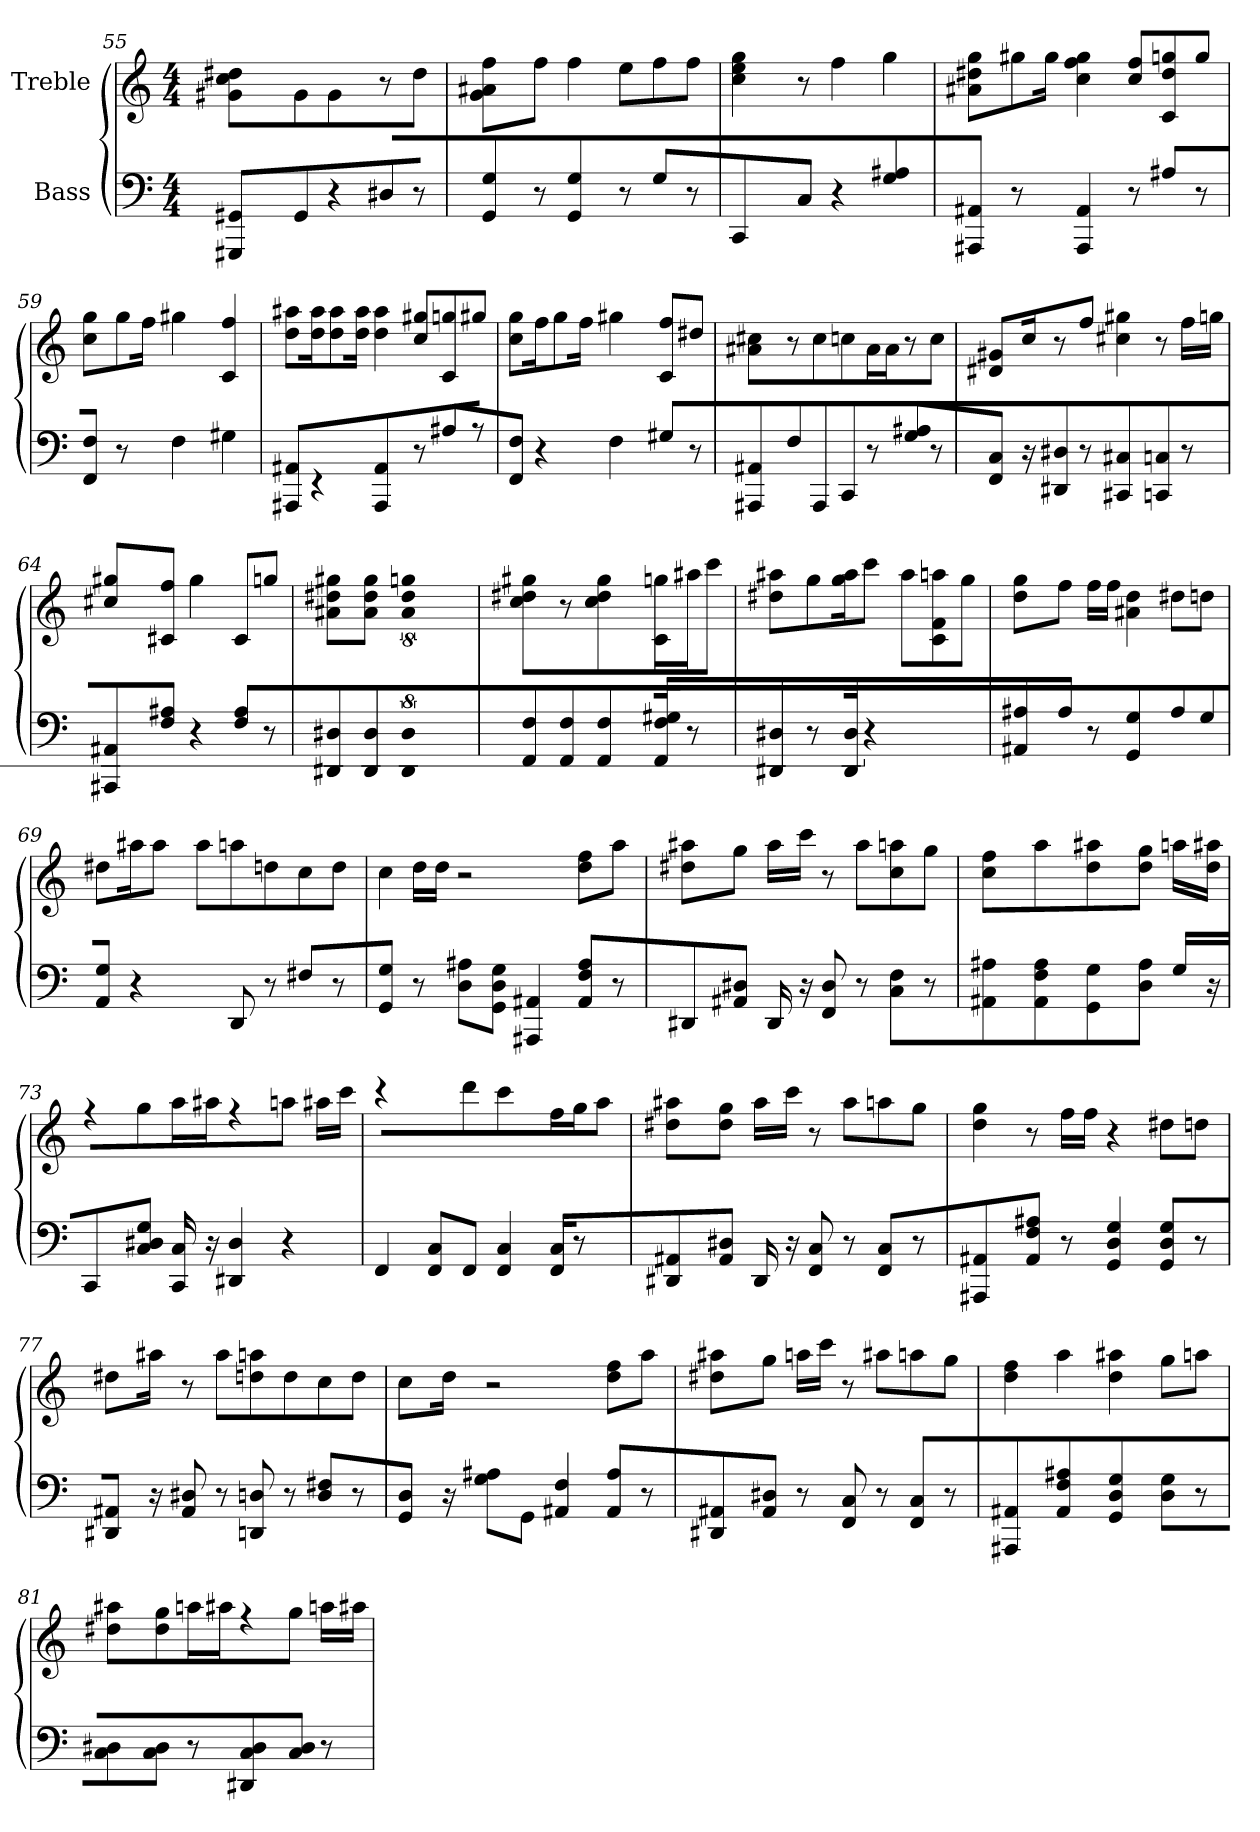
**kern	**kern
*part2	*part1
*staff2	*staff1
*I"Bass	*I"Treble
*clefF4	*clefG2
*k[]	*k[]
*M4/4	*M4/4
=55	=55
!LO:N:vis=4	!LO:N:vis=4
4.GGG# 4.GG#	4.g# 4.cc 4.dd#
8GG#J	8g#J
4r	4g#
8D#L	8r
8r	8dd#J
=56	=56
4GG 4G	4g 4a# 4ff
8r	8ffJ
4GG 4G	4ff
8r	8eeL
8GL	8ff
8r	8ffJ
=57	=57
!LO:N:vis=4	!LO:N:vis=4
4.CC	4.cc 4.ee 4.gg
8CJ	8r
4r	4ff
4G 4A#	4gg
=58	=58
!LO:N:vis=8	!LO:N:vis=8
8.AAA# 8.AA#J	8.a# 8.dd# 8.ggJ
!LO:N:vis=8	!
8.r	8gg#J
.	16gg#J
4AAA# 4AA#	4cc 4ff 4gg#
8r	8cc 8ffL
8A#L	8c 8dd# 8gg
8r	8ggJ
=59	=59
!LO:N:vis=8	!LO:N:vis=8
8.FF 8.FJ	8.cc 8.ggJ
!LO:N:vis=8	!
8.r	8ggJ
.	16ffJ
!LO:N:vis=4	!LO:N:vis=4
4.F	4.gg#
4G#	4c 4ff
=60	=60
8AAA# 8AA#J	8dd 8aa#J
4r	16dd 16aa#J
.	8dd 8aa#J
.	16dd 16aa#J
4AAA# 4AA#	4dd 4aa#
8r	8cc 8gg#L
8A#L	8c 8gg
8r	8gg#J
=61	=61
8FF 8FJ	8cc 8ggJ
4r	16ffJ
.	8ggJ
.	16ffJ
!LO:N:vis=4	!LO:N:vis=4
4.F	4.gg#
8G#L	8c 8ffL
8r	8dd#J
=62	=62
4AAA# 4AA#	4a# 4cc#
8FL	8r
8AAA#	8cc#L
8CCJ	8ccJ
8r	16a#L
.	16a#J
8G 8A#L	8r
8r	8ccJ
=63	=63
!LO:N:vis=8	!LO:N:vis=8
8.FF 8.CJ	8.d# 8.g#J
16r	16ccJ
8DD# 8D#L	8r
8r	8ffJ
4CC# 4C#	4cc# 4gg#
8CC 8CJ	8r
8r	16ffL
.	16ggJ
=64	=64
!LO:N:vis=4	!LO:N:vis=4
4.AAA# 4.AA#	4.cc# 4.gg#
8F 8A#J	8c# 8ffJ
4r	4gg#
8F 8A#L	8c#L
8r	8ggJ
=65	=65
!LO:N:vis=8	!LO:N:vis=8
8.DD# 8.D#L	8.a# 8.dd# 8.gg#L
!LO:N:vis=8	!LO:N:vis=8
8.DD# 8.D#J	8.a# 8.dd# 8.gg#J
!LO:N:vis=2	!LO:N:vis=2
8%5DD# 8%5D#	8%5a# 8%5dd# 8%5gg
=66	=66
!LO:N:vis=8	!LO:N:vis=8
8.FF 8.FL	8.cc 8.dd# 8.gg#L
!LO:N:vis=8	!LO:N:vis=8
8.FF 8.FJ	8.r
!LO:N:vis=4	!LO:N:vis=4
4.FF 4.F	4.cc 4.dd# 4.gg#
16FF 16F 16G#L	16c 16ggL
!LO:N:vis=8	!
8.r	16aa#J
.	8cccJ
=67	=67
!LO:N:vis=8	!LO:N:vis=8
8.DD# 8.D#L	8.dd# 8.aa#L
!LO:N:vis=8	!LO:N:vis=8
8.r	8.ggJ
16DD# 16D#J	16gg 16aa#J
!LO:N:vis=2	!LO:N:vis=8
16%9r	8.cccJ
.	8aa#L
.	8c 8f 8aa
.	8ggJ
=68	=68
4AA# 4A#	4dd 4gg
8A#J	8ffJ
8r	16ffL
.	16ffJ
4GG 4G	4a# 4dd
8A#L	8dd#L
8GJ	8ddJ
=69	=69
8AA 8GJ	8dd#J
!LO:N:vis=4	!
4.r	16aa#J
!	!LO:N:vis=8
.	8.aa#J
.	8aa#L
8DDL	8aa
8r	8dd
8F#L	8cc
8r	8ddJ
=70	=70
8GG 8GJ	8ccJ
8r	16ddL
.	16ddJ
8D 8A#L	2r
8GG 8D 8GJ	.
4AAA# 4AA#	.
8AA# 8F 8A#L	8dd 8ffL
8r	8aaJ
=71	=71
4DD#	4dd# 4aa#
8AA# 8D#J	8ggJ
16DD#L	16aa#L
16r	16cccJ
8FF 8D#L	8r
8r	8aa#L
8C 8FL	8cc 8aa
8r	8ggJ
=72	=72
4AA# 4A#	4cc 4ff
4AA# 4F 4A#	4aa
4GG 4G	4dd 4aa#
8D 8A#J	8dd 8ggJ
16GL	16aaL
16r	16dd 16aa#J
=73	=73
4CC	4r
8C 8D# 8GJ	8ggJ
16CC 16CL	16aaL
16r	16aa#J
4DD# 4D#	4r
4r	8aaJ
.	16aa#L
.	16cccJ
=74	=74
!	!LO:N:vis=4
4FF	4.r
8FF 8CL	.
8FFJ	8dddJ
4FF 4C	4ccc
16FF 16CL	16ffL
!LO:N:vis=8	!
8.r	16ggJ
.	8aaJ
=75	=75
4DD# 4AA#	4dd# 4aa#
8AA# 8D#J	8dd# 8ggJ
16DD#L	16aa#L
16r	16cccJ
8FF 8CL	8r
8r	8aa#L
8FF 8CL	8aa
8r	8ggJ
=76	=76
4AAA# 4AA#	4dd 4gg
8AA# 8F 8A#J	8r
8r	16ffL
.	16ffJ
4GG 4D 4G	4r
8GG 8D 8GL	8dd#L
8r	8ddJ
=77	=77
!LO:N:vis=8	!LO:N:vis=8
8.DD# 8.AA#J	8.dd#J
16r	16aa#J
8AA# 8D#L	8r
8r	8aa#L
8DD 8DL	8dd 8aa
8r	8dd
8D 8F#L	8cc
8r	8ddJ
=78	=78
!LO:N:vis=8	!LO:N:vis=8
8.GG 8.DJ	8.ccJ
16r	16ddJ
8G 8A#L	2r
8GGJ	.
4AA# 4F	.
8AA# 8A#L	8dd 8ffL
8r	8aaJ
=79	=79
4DD# 4AA#	4dd# 4aa#
8AA# 8D#J	8ggJ
8r	16aaL
.	16cccJ
8FF 8CL	8r
8r	8aa#L
8FF 8CL	8aa
8r	8ggJ
=80	=80
4AAA# 4AA#	4dd 4ff
4AA# 4F 4A#	4aa
4GG 4D 4G	4dd 4aa#
8D 8GL	8ggL
8r	8aaJ
=81	=81
4C 4D#	4dd# 4aa#
8C 8D#J	8dd# 8ggJ
8r	16aaL
.	16aa#J
4DD# 4C 4D#	4r
8C 8D#J	8ggJ
8r	16aaL
.	16aa#J
=	=
*-	*-
